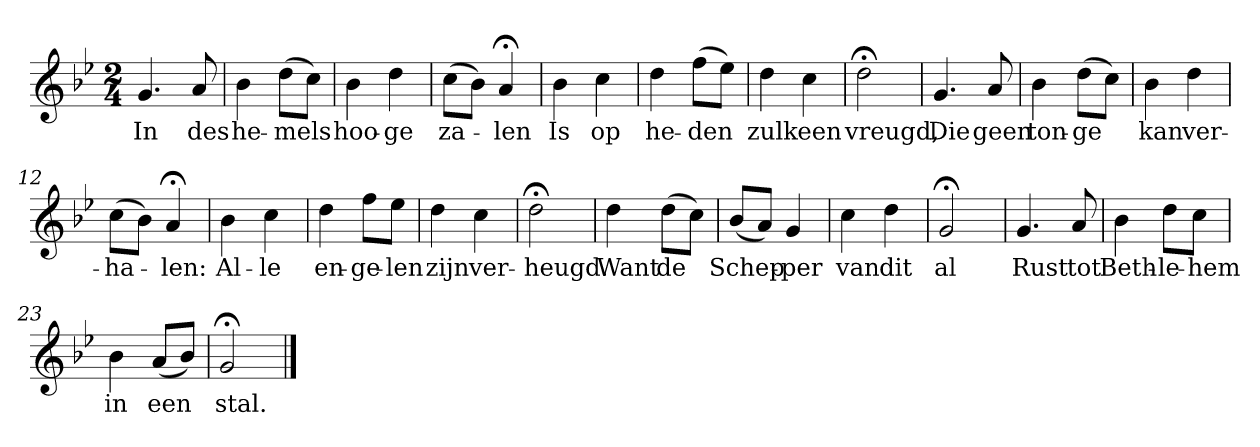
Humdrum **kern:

**kern	**text
*part1	*part1
*staff1	*staff1
*k[b-e-]	*
*g:	*
*M2/4	*
*MM120	*
=1	=1
4.g	In
8a	des
=2	=2
4b-	he-
(8ddL	-mels
8ccJ)	.
=3	=3
4b-	hoo-
4dd	-ge
=4	=4
(8ccL	za-
8b-J)	.
4a;<	-len
=5	=5
4b-	Is
4cc	op
=6	=6
4dd	he-
(8ffL	-den
8ee-J)	.
=7	=7
4dd	zulk
4cc	een
=8	=8
2dd;<	vreugd,
=9	=9
4.g	Die
8a	geen
=10	=10
4b-	ton-
(8ddL	-ge
8ccJ)	.
=11	=11
4b-	kan
4dd	ver-
=12	=12
(8ccL	-ha-
8b-J)	.
4a;<	-len:
=13	=13
4b-	Al-
4cc	-le
=14	=14
4dd	en-
8ffL	-ge-
8ee-J	-len
=15	=15
4dd	zijn
4cc	ver-
=16	=16
2dd;<	-heugd.
=17	=17
4dd	Want
(8ddL	de
8ccJ)	.
=18	=18
(8b-L	Schep-
8aJ)	.
4g	-per
=19	=19
4cc	van
4dd	dit
=20	=20
2g;<	al
=21	=21
4.g	Rust
8a	tot
=22	=22
4b-	Beth-
8ddL	-le-
8ccJ	-hem
=23	=23
4b-	in
(8aL	een
8b-J)	.
=24	=24
2g;<	stal.
==	==
*-	*-
